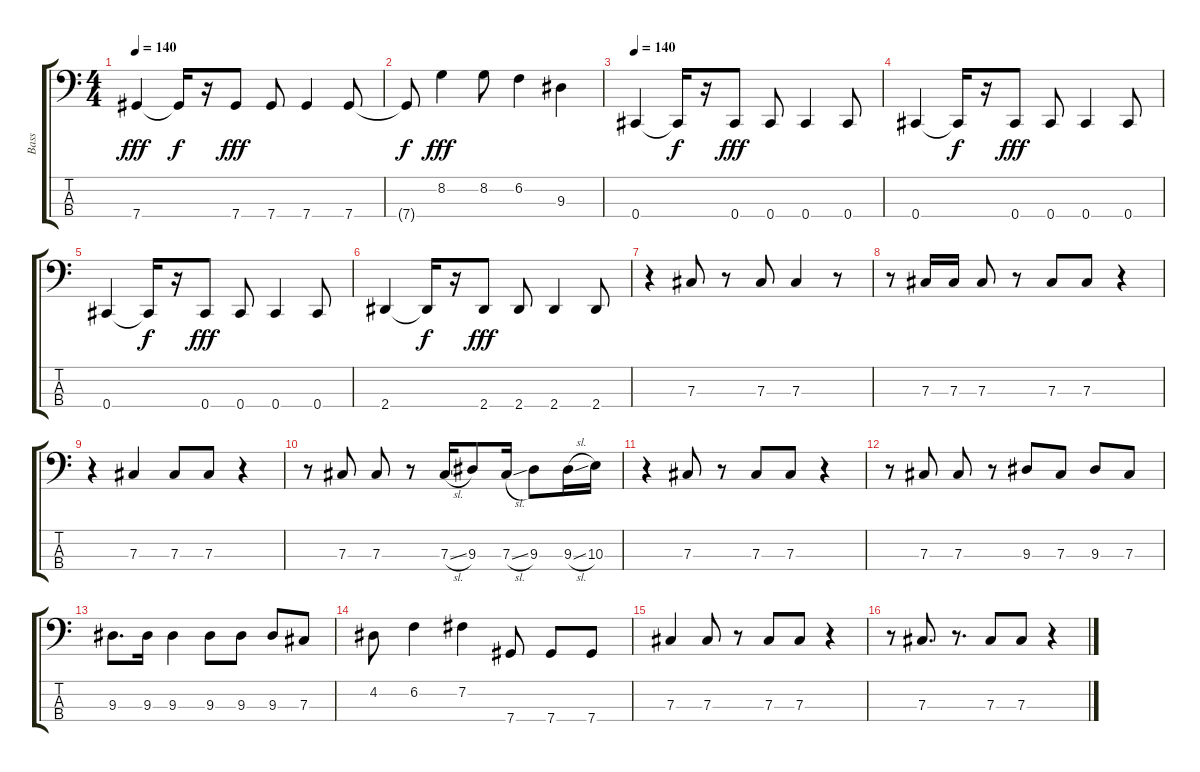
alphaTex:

\track ("Bass" "Bass") {instrument electricbasspick}
\staff {score tabs}
\tuning (E2 B1 Gb1 Db1) {hide}
\ts (4 4)
\tempo 140
\clef f4
\ks c
7.4.4{dy fff} 7.4{t}.16{dy f} r.16 7.4.8{dy fff} 7.4.8 7.4.4 7.4.8 |
7.4{t}.8{dy f} 8.2.4{dy fff} 8.2.8 6.2.4 9.3.4 |
\tempo 140
0.4.4 0.4{t}.16{dy f} r.16 0.4.8{dy fff} 0.4.8 0.4.4 0.4.8 |
0.4.4 0.4{t}.16{dy f} r.16 0.4.8{dy fff} 0.4.8 0.4.4 0.4.8 |
0.4.4 0.4{t}.16{dy f} r.16 0.4.8{dy fff} 0.4.8 0.4.4 0.4.8 |
2.4.4 2.4{t}.16{dy f} r.16 2.4.8{dy fff} 2.4.8 2.4.4 2.4.8 |
r.4 7.3.8 r.8 7.3.8 7.3.4 r.8 |
r.8 7.3.16 7.3.16 7.3.8 r.8 7.3.8 7.3.8 r.4 |
r.4 7.3.4 7.3.8 7.3.8 r.4 |
r.8 7.3.8 7.3.8 r.8 7.3{sl}.16 9.3.8 7.3{sl}.16 9.3.8 9.3{sl}.16 10.3.16 |
r.4 7.3.8 r.8 7.3.8 7.3.8 r.4 |
r.8 7.3.8 7.3.8 r.8 9.3.8 7.3.8 9.3.8 7.3.8 |
9.3.8{d} 9.3.16 9.3.4 9.3.8 9.3.8 9.3.8 7.3.8 |
4.2.8 6.2.4 7.2.4 7.4.8 7.4.8 7.4.8 |
7.3.4 7.3.8 r.8 7.3.8 7.3.8 r.4 |
r.8 7.3.8{d} r.8{d} 7.3.8 7.3.8 r.4
